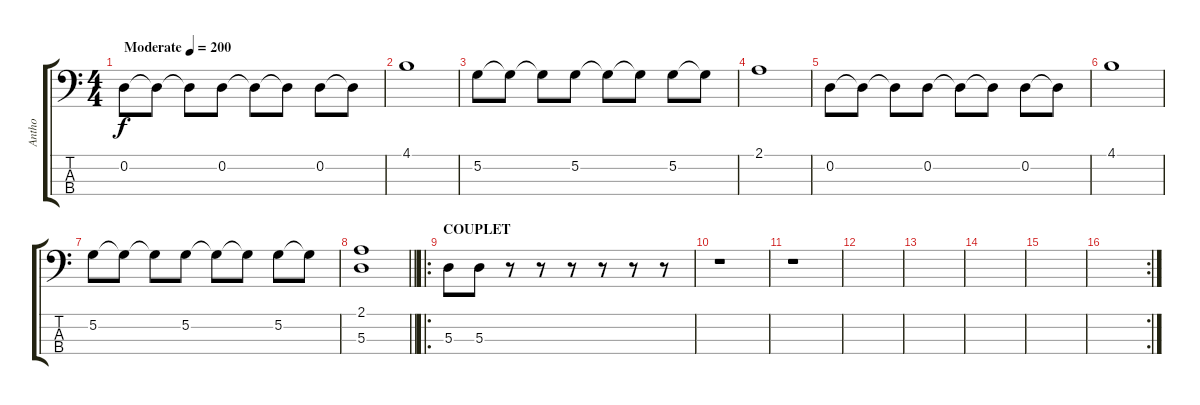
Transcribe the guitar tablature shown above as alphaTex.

\track ("Antho" "Antho") {instrument electricbassfinger}
\staff {score tabs}
\tuning (G2 D2 A1 E1) {hide}
\ts (4 4)
\tempo (200 "Moderate")
\clef f4
\ks c
0.2.8{dy f instrument electricbassfinger} 0.2{t}.8 0.2{t}.8 0.2.8 0.2{t}.8 0.2{t}.8 0.2.8 0.2{t}.8 |
4.1.1 |
5.2.8 5.2{t}.8 5.2{t}.8 5.2.8 5.2{t}.8 5.2{t}.8 5.2.8 5.2{t}.8 |
2.1.1 |
0.2.8 0.2{t}.8 0.2{t}.8 0.2.8 0.2{t}.8 0.2{t}.8 0.2.8 0.2{t}.8 |
4.1.1 |
5.2.8 5.2{t}.8 5.2{t}.8 5.2.8 5.2{t}.8 5.2{t}.8 5.2.8 5.2{t}.8 |
\barLineRight lightlight
(2.1 5.3).1 |
\ro
\section ("" "COUPLET")
5.3.8 5.3.8 r.8 r.8 r.8 r.8 r.8 r.8 |
r.1 |
r.1 |
|
|
|
|
\rc 2
